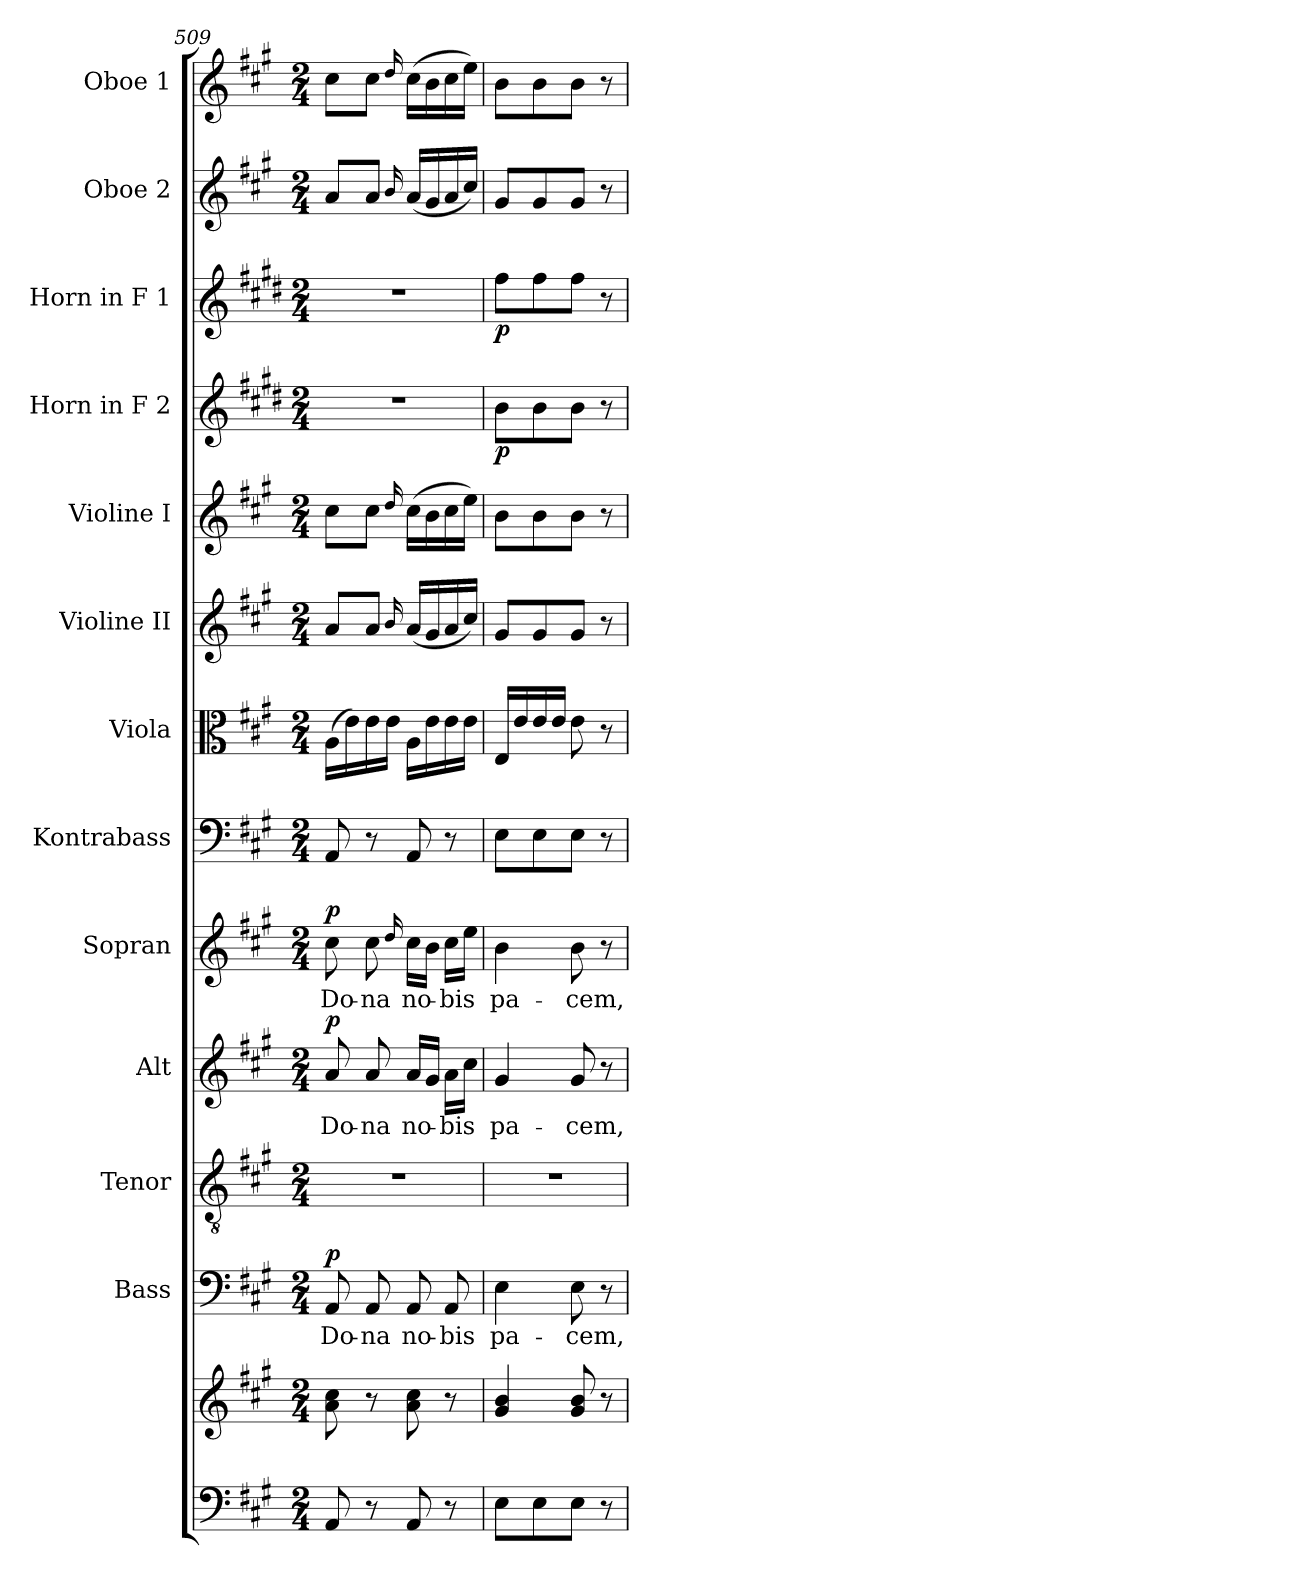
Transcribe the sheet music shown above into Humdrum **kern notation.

**kern	**kern	**kern	**text	**dynam	**kern	**kern	**text	**dynam	**kern	**text	**dynam	**kern	**kern	**kern	**kern	**kern	**dynam	**kern	**dynam	**kern	**kern
*part13	*part13	*part12	*part12	*part12	*part11	*part10	*part10	*part10	*part9	*part9	*part9	*part8	*part7	*part6	*part5	*part4	*part4	*part3	*part3	*part2	*part1
*staff14	*staff13	*staff12	*staff12	*staff12	*staff11	*staff10	*staff10	*staff10	*staff9	*staff9	*staff9	*staff8	*staff7	*staff6	*staff5	*staff4	*staff4	*staff3	*staff3	*staff2	*staff1
*	*	*I"Bass	*	*	*I"Tenor	*I"Alt	*	*	*I"Sopran	*	*	*I"Kontrabass	*I"Viola	*I"Violine II	*I"Violine I	*I"Horn in F 2	*	*I"Horn in F 1	*	*I"Oboe 2	*I"Oboe 1
*	*	*I'B.	*	*	*I'T.	*I'A.	*	*	*I'S.	*	*	*I'Kb.	*I'Vla.	*I'Vl. II	*I'Vl. I	*	*	*	*	*I'Ob.. 2	*I'Ob. 1
!!LO:PB:g=z
*clefF4	*clefG2	*clefF4	*	*	*clefGv2	*clefG2	*	*	*clefG2	*	*	*clefF4	*clefC3	*clefG2	*clefG2	*clefG2	*	*clefG2	*	*clefG2	*clefG2
*	*	*	*	*	*	*	*	*	*	*	*	*ITrd7c12	*	*	*	*ITrd4c7	*	*ITrd4c7	*	*	*
*k[f#c#g#]	*k[f#c#g#]	*k[f#c#g#]	*	*	*k[f#c#g#]	*k[f#c#g#]	*	*	*k[f#c#g#]	*	*	*k[f#c#g#]	*k[f#c#g#]	*k[f#c#g#]	*k[f#c#g#]	*k[f#c#g#]	*	*k[f#c#g#]	*	*k[f#c#g#]	*k[f#c#g#]
*A:	*A:	*A:	*	*	*A:	*A:	*	*	*A:	*	*	*A:	*A:	*A:	*A:	*A:	*	*A:	*	*A:	*A:
*M2/4	*M2/4	*M2/4	*	*	*M2/4	*M2/4	*	*	*M2/4	*	*	*M2/4	*M2/4	*M2/4	*M2/4	*M2/4	*	*M2/4	*	*M2/4	*M2/4
=509	=509	=509	=509	=509	=509	=509	=509	=509	=509	=509	=509	=509	=509	=509	=509	=509	=509	=509	=509	=509	=509
!	!	!	!LO:LY:b	!LO:DY:a	!	!	!LO:LY:b	!LO:DY:a	!	!LO:LY:b	!LO:DY:a	!	!	!	!	!	!	!	!	!	!
8AA/	8a\ 8cc#\	8AA/	Do-	p	2r	8a/	Do-	p	8cc#\	Do-	p	8AAA/	(>16A\LL	8a/L	8cc#\L	2r	.	2r	.	8a/L	8cc#\L
.	.	.	.	.	.	.	.	.	.	.	.	.	16e\)	.	.	.	.	.	.	.	.
!	!	!	!LO:LY:b	!	!	!	!LO:LY:b	!	!	!LO:LY:b	!	!	!	!	!	!	!	!	!	!	!
8r	8r	8AA/	-na	.	.	8a/	-na	.	8cc#\	-na	.	8r	16e\	8a/J	8cc#\J	.	.	.	.	8a/J	8cc#\J
.	.	.	.	.	.	.	.	.	.	.	.	.	16e\JJ	.	.	.	.	.	.	.	.
.	.	.	.	.	.	.	.	.	16qqdd/	.	.	.	.	16qqb/	16qqdd/	.	.	.	.	16qqb/	16qqdd/
!	!	!	!LO:LY:b	!	!	!	!LO:LY:b	!	!	!LO:LY:b	!	!	!	!	!	!	!	!	!	!	!
8AA/	8a\ 8cc#\	8AA/	no-	.	.	16a/LL	no-	.	16cc#\LL	no-	.	8AAA/	16A\LL	(<16a/LL	(>16cc#\LL	.	.	.	.	(<16a/LL	(>16cc#\LL
.	.	.	.	.	.	16g#/JJ	.	.	16b\JJ	.	.	.	16e\	16g#/	16b\	.	.	.	.	16g#/	16b\
!	!	!	!LO:LY:b	!	!	!	!LO:LY:b	!	!	!LO:LY:b	!	!	!	!	!	!	!	!	!	!	!
8r	8r	8AA/	-bis	.	.	16a\LL	-bis	.	16cc#\LL	-bis	.	8r	16e\	16a/	16cc#\	.	.	.	.	16a/	16cc#\
.	.	.	.	.	.	16cc#\JJ	.	.	16ee\JJ	.	.	.	16e\JJ	16cc#/JJ)	16ee\JJ)	.	.	.	.	16cc#/JJ)	16ee\JJ)
=510	=510	=510	=510	=510	=510	=510	=510	=510	=510	=510	=510	=510	=510	=510	=510	=510	=510	=510	=510	=510	=510
!	!	!	!LO:LY:b	!	!	!	!LO:LY:b	!	!	!LO:LY:b	!	!	!	!	!	!	!LO:DY:b	!	!LO:DY:b	!	!
8E\L	4g#/ 4b/	4E\	pa-	.	2r	4g#/	pa-	.	4b\	pa-	.	8EE\L	16E/LL	8g#/L	8b\L	8e\L	p	8b\L	p	8g#/L	8b\L
.	.	.	.	.	.	.	.	.	.	.	.	.	16e/	.	.	.	.	.	.	.	.
8E\	.	.	.	.	.	.	.	.	.	.	.	8EE\	16e/	8g#/	8b\	8e\	.	8b\	.	8g#/	8b\
.	.	.	.	.	.	.	.	.	.	.	.	.	16e/JJ	.	.	.	.	.	.	.	.
!	!	!	!LO:LY:b	!	!	!	!LO:LY:b	!	!	!LO:LY:b	!	!	!	!	!	!	!	!	!	!	!
8E\J	8g#/ 8b/	8E\	-cem,	.	.	8g#/	-cem,	.	8b\	-cem,	.	8EE\J	8e\	8g#/J	8b\J	8e\J	.	8b\J	.	8g#/J	8b\J
8r	8r	8r	.	.	.	8r	.	.	8r	.	.	8r	8r	8r	8r	8r	.	8r	.	8r	8r
=	=	=	=	=	=	=	=	=	=	=	=	=	=	=	=	=	=	=	=	=	=
*-	*-	*-	*-	*-	*-	*-	*-	*-	*-	*-	*-	*-	*-	*-	*-	*-	*-	*-	*-	*-	*-
